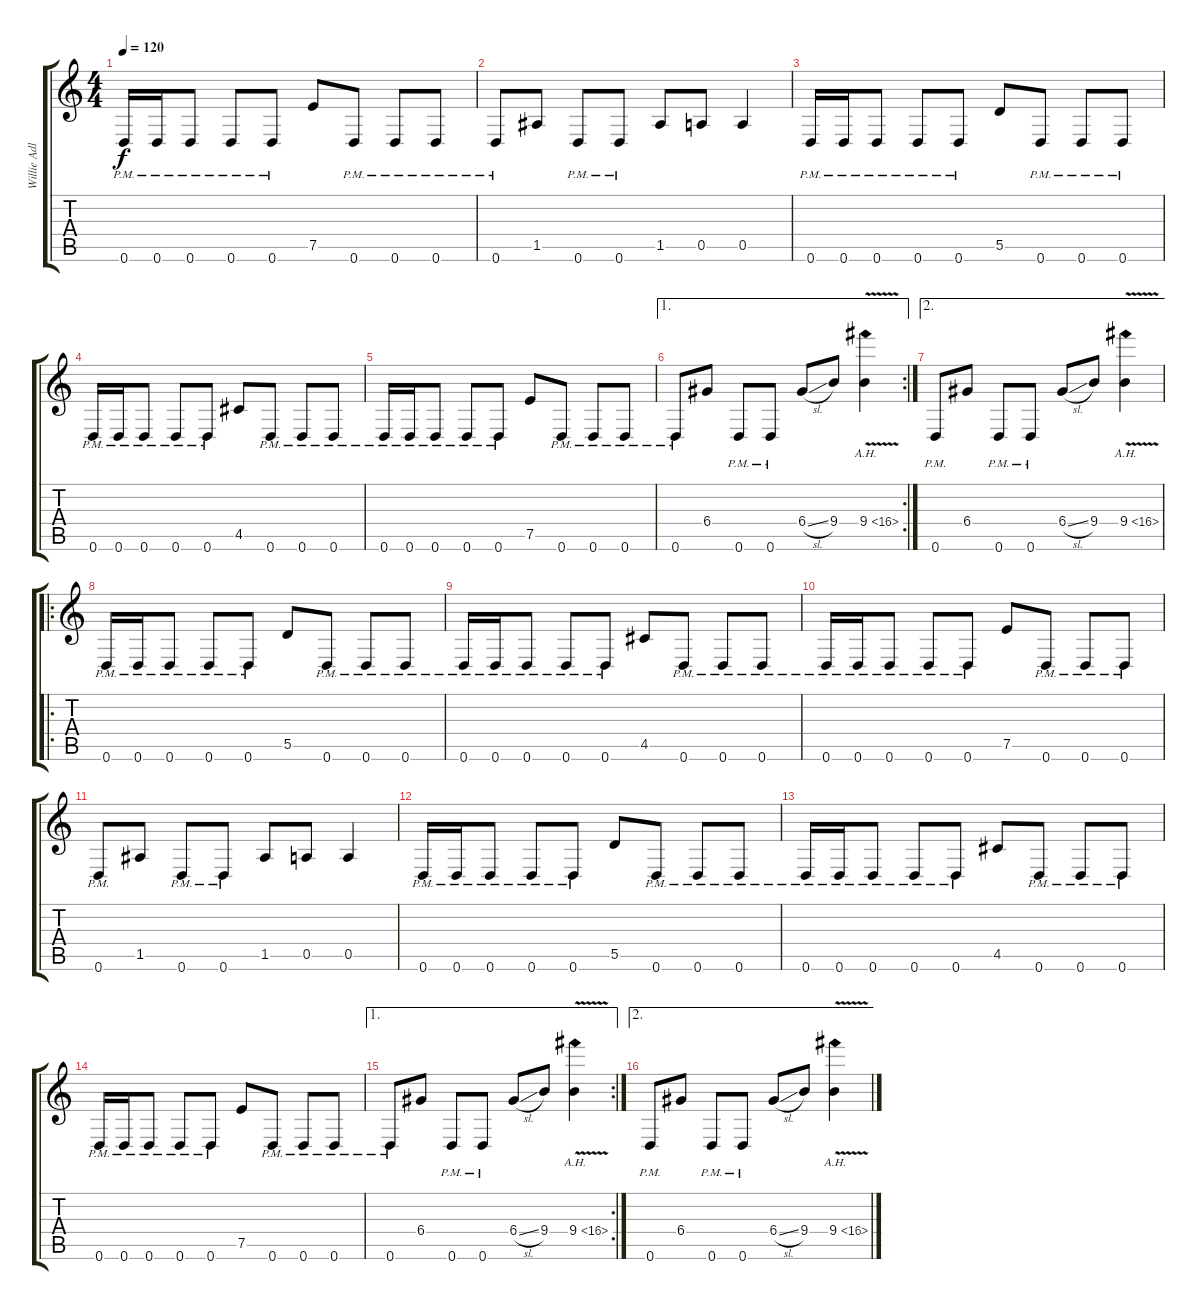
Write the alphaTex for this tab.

\track ("Willie Adler" "Willie Adl") {instrument distortionguitar}
\staff {score tabs}
\tuning (E4 B3 G3 D3 A2 D2) {hide}
\ts (4 4)
\tempo 120
\clef g2
\ks c
0.6{pm}.16{dy f} 0.6{pm}.16 0.6{pm}.8 0.6{pm}.8 0.6{pm}.8 7.5.8 0.6{pm}.8 0.6{pm}.8 0.6{pm}.8 |
0.6{pm}.8 1.5.8 0.6{pm}.8 0.6{pm}.8 1.5.8 0.5.8 0.5.4 |
0.6{pm}.16 0.6{pm}.16 0.6{pm}.8 0.6{pm}.8 0.6{pm}.8 5.5.8 0.6{pm}.8 0.6{pm}.8 0.6{pm}.8 |
0.6{pm}.16 0.6{pm}.16 0.6{pm}.8 0.6{pm}.8 0.6{pm}.8 4.5.8 0.6{pm}.8 0.6{pm}.8 0.6{pm}.8 |
0.6{pm}.16 0.6{pm}.16 0.6{pm}.8 0.6{pm}.8 0.6{pm}.8 7.5.8 0.6{pm}.8 0.6{pm}.8 0.6{pm}.8 |
\ae 1
\rc 2
0.6{pm}.8 6.4.8 0.6{pm}.8 0.6{pm}.8 6.4{sl}.8 9.4.8 9.4{ah 7 v}.4 |
\ae 2
0.6{pm}.8 6.4.8 0.6{pm}.8 0.6{pm}.8 6.4{sl}.8 9.4.8 9.4{ah 7 v}.4 |
\ro
0.6{pm}.16 0.6{pm}.16 0.6{pm}.8 0.6{pm}.8 0.6{pm}.8 5.5.8 0.6{pm}.8 0.6{pm}.8 0.6{pm}.8 |
0.6{pm}.16 0.6{pm}.16 0.6{pm}.8 0.6{pm}.8 0.6{pm}.8 4.5.8 0.6{pm}.8 0.6{pm}.8 0.6{pm}.8 |
0.6{pm}.16 0.6{pm}.16 0.6{pm}.8 0.6{pm}.8 0.6{pm}.8 7.5.8 0.6{pm}.8 0.6{pm}.8 0.6{pm}.8 |
0.6{pm}.8 1.5.8 0.6{pm}.8 0.6{pm}.8 1.5.8 0.5.8 0.5.4 |
0.6{pm}.16 0.6{pm}.16 0.6{pm}.8 0.6{pm}.8 0.6{pm}.8 5.5.8 0.6{pm}.8 0.6{pm}.8 0.6{pm}.8 |
0.6{pm}.16 0.6{pm}.16 0.6{pm}.8 0.6{pm}.8 0.6{pm}.8 4.5.8 0.6{pm}.8 0.6{pm}.8 0.6{pm}.8 |
0.6{pm}.16 0.6{pm}.16 0.6{pm}.8 0.6{pm}.8 0.6{pm}.8 7.5.8 0.6{pm}.8 0.6{pm}.8 0.6{pm}.8 |
\ae 1
\rc 2
0.6{pm}.8 6.4.8 0.6{pm}.8 0.6{pm}.8 6.4{sl}.8 9.4.8 9.4{ah 7 v}.4 |
\ae 2
0.6{pm}.8 6.4.8 0.6{pm}.8 0.6{pm}.8 6.4{sl}.8 9.4.8 9.4{ah 7 v}.4
